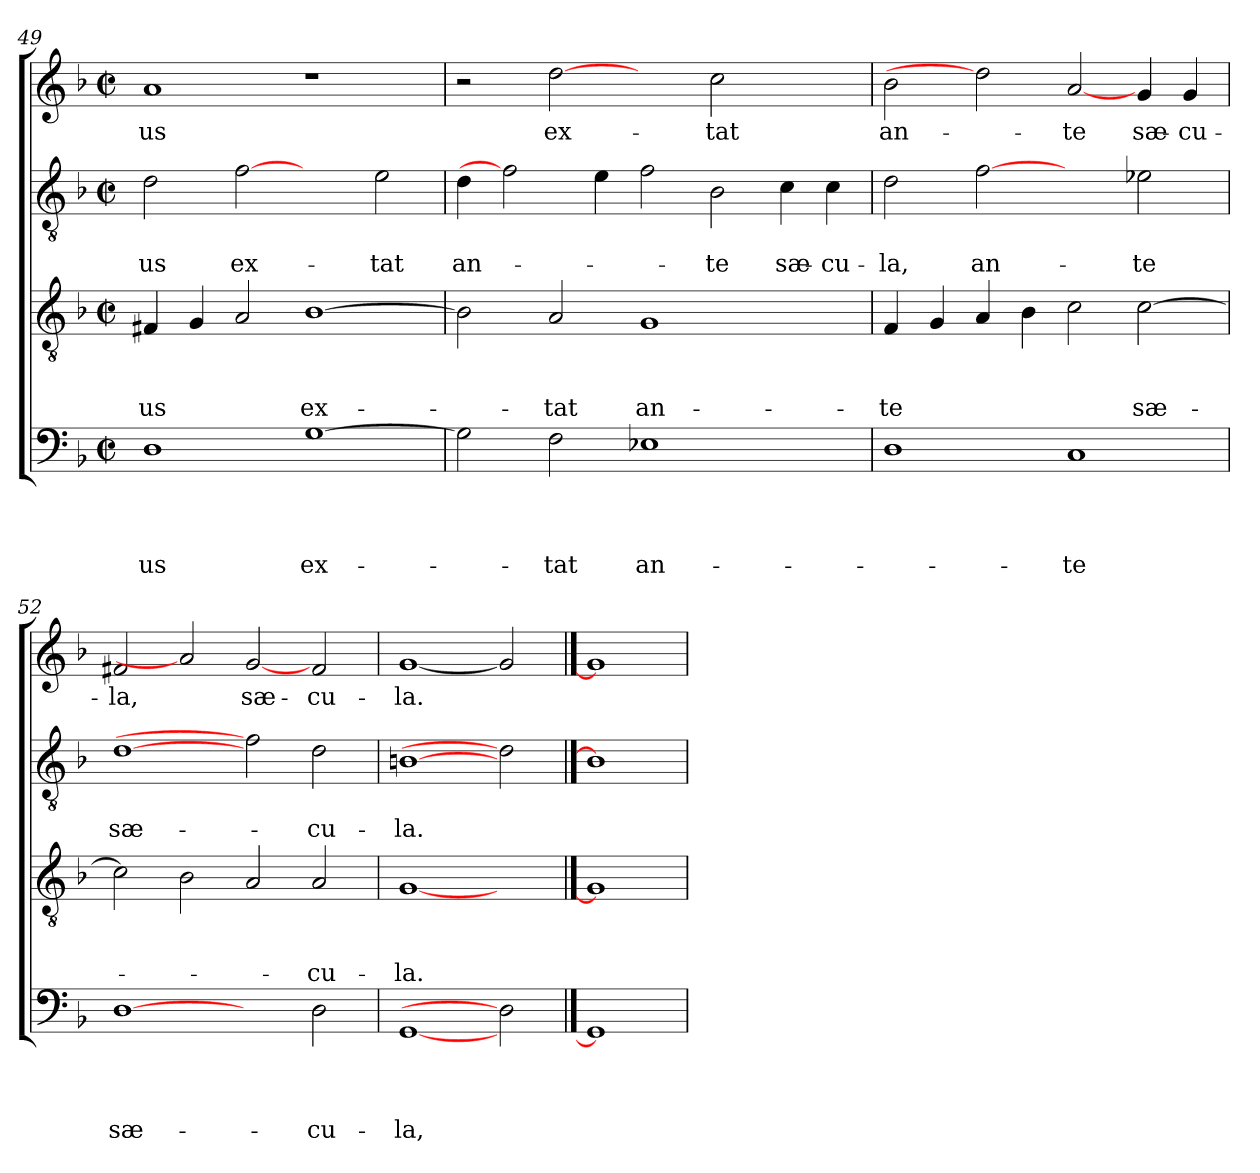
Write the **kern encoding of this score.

**kern	**text	**text	**text	**text	**kern	**text	**text	**text	**kern	**text	**text	**kern	**text
*part4	*part4	*part4	*part4	*part4	*part3	*part3	*part3	*part3	*part2	*part2	*part2	*part1	*part1
*staff4	*staff4	*staff4	*staff4	*staff4	*staff3	*staff3	*staff3	*staff3	*staff2	*staff2	*staff2	*staff1	*staff1
!!LO:LB:g=z
*clefF4	*	*	*	*	*clefGv2	*	*	*	*clefGv2	*	*	*clefG2	*
*k[b-]	*	*	*	*	*k[b-]	*	*	*	*k[b-]	*	*	*k[b-]	*
*F:	*	*	*	*	*F:	*	*	*	*F:	*	*	*F:	*
*M2/2	*	*	*	*	*M2/2	*	*	*	*M2/2	*	*	*M2/2	*
*met(c|)	*	*	*	*	*met(c|)	*	*	*	*met(c|)	*	*	*met(c|)	*
=49	=49	=49	=49	=49	=49	=49	=49	=49	=49	=49	=49	=49	=49
!	!	!	!	!LO:LY:b	!	!	!	!LO:LY:b	!	!	!LO:LY:b	!	!LO:LY:b
1D	.	.	.	-us	4F#X/	.	.	-us	2d\	.	-us	1a	-us
.	.	.	.	.	4G/	.	.	.	.	.	.	.	.
!	!	!	!	!	!	!	!	!	!	!	!LO:LY:b	!	!
.	.	.	.	.	2A/	.	.	.	[2f	.	ex-	.	.
!	!	!	!	!LO:LY:b	!	!	!	!LO:LY:b	!	!	!	!	!
[1G	.	.	.	ex-	[1B-	.	.	ex-	2ryy	.	.	1r	.
!	!	!	!	!	!	!	!	!	!	!	!LO:LY:b	!	!
.	.	.	.	.	.	.	.	.	2e\	.	-tat	.	.
=50	=50	=50	=50	=50	=50	=50	=50	=50	=50	=50	=50	=50	=50
!	!	!	!	!	!	!	!	!	!	!	!LO:LY:b	!	!
2G\]	.	.	.	.	2B-\]	.	.	.	4d\	.	an-	2r	.
.	.	.	.	.	.	.	.	.	2f]	.	.	.	.
!	!	!	!	!LO:LY:b	!	!	!	!LO:LY:b	!	!	!	!	!LO:LY:b
2F\	.	.	.	-tat	2A/	.	.	-tat	.	.	.	[2dd	ex-
.	.	.	.	.	.	.	.	.	4e\	.	.	.	.
!	!	!	!	!LO:LY:b	!	!	!	!LO:LY:b	!	!	!	!	!
1E-X	.	.	.	an-	1G	.	.	an-	2f\	.	.	2ryy	.
!	!	!	!	!	!	!	!	!	!	!	!LO:LY:b	!	!LO:LY:b
.	.	.	.	.	.	.	.	.	2B-\	.	-te	2cc\	-tat
!	!	!	!	!	!	!	!	!	!	!	!LO:LY:b	!	!
2ryy	.	.	.	.	2ryy	.	.	.	4c\	.	sæ-	2ryy	.
!	!	!	!	!	!	!	!	!	!	!	!LO:LY:b	!	!
.	.	.	.	.	.	.	.	.	4c\	.	-cu-	.	.
=51	=51	=51	=51	=51	=51	=51	=51	=51	=51	=51	=51	=51	=51
!	!	!	!	!	!	!	!	!LO:LY:b	!	!	!LO:LY:b	!	!LO:LY:b
1D	.	.	.	.	4F/	.	.	-te	2d\	.	-la,	2b-\	an-
.	.	.	.	.	4G/	.	.	.	.	.	.	.	.
!	!	!	!	!	!	!	!	!	!	!	!LO:LY:b	!	!
.	.	.	.	.	4A/	.	.	.	[2f	.	an-	2dd]	.
.	.	.	.	.	4B-\	.	.	.	.	.	.	.	.
!	!	!	!	!LO:LY:b	!	!	!	!	!	!	!	!	!LO:LY:b
1C	.	.	.	-te	2c\	.	.	.	2ryy	.	.	[2a	-te
!	!	!	!	!	!	!	!	!LO:LY:b	!	!	!LO:LY:b	!	!LO:LY:b
.	.	.	.	.	[2c\	.	.	sæ-	2e-X\	.	-te	4g/	sæ-
!	!	!	!	!	!	!	!	!	!	!	!	!	!LO:LY:b
.	.	.	.	.	.	.	.	.	.	.	.	4g/	-cu-
=52	=52	=52	=52	=52	=52	=52	=52	=52	=52	=52	=52	=52	=52
!	!	!	!	!LO:LY:b	!	!	!	!	!	!	!LO:LY:b	!	!LO:LY:b
[1D	.	.	.	sæ-	2c\]	.	.	.	[1d	.	sæ-	2f#X/	-la,
.	.	.	.	.	2B-\	.	.	.	.	.	.	2a]	.
!	!	!	!	!	!	!	!	!	!	!	!	!	!LO:LY:b
2ryy	.	.	.	.	2A/	.	.	.	2f]	.	.	[2g	sæ-
!	!	!	!	!LO:LY:b	!	!	!	!LO:LY:b	!	!	!LO:LY:b	!	!LO:LY:b
2D\	.	.	.	-cu-	2A/	.	.	-cu-	2d\	.	-cu-	2f#/	-cu-
=53	=53	=53	=53	=53	=53	=53	=53	=53	=53	=53	=53	=53	=53
!	!	!	!	!LO:LY:b	!	!	!	!LO:LY:b	!	!	!LO:LY:b	!	!LO:LY:b
[1GG	.	.	.	-la,	[1G	.	.	-la.	[1Bn	.	-la.	[1g	-la.
2D]	.	.	.	.	2ryy	.	.	.	2d]	.	.	2g]	.
==54	==54	==54	==54	==54	==54	==54	==54	==54	==54	==54	==54	==54	==54
1GG]	.	.	.	.	1G]	.	.	.	1B]	.	.	1g]	.
=	=	=	=	=	=	=	=	=	=	=	=	=	=
*-	*-	*-	*-	*-	*-	*-	*-	*-	*-	*-	*-	*-	*-
